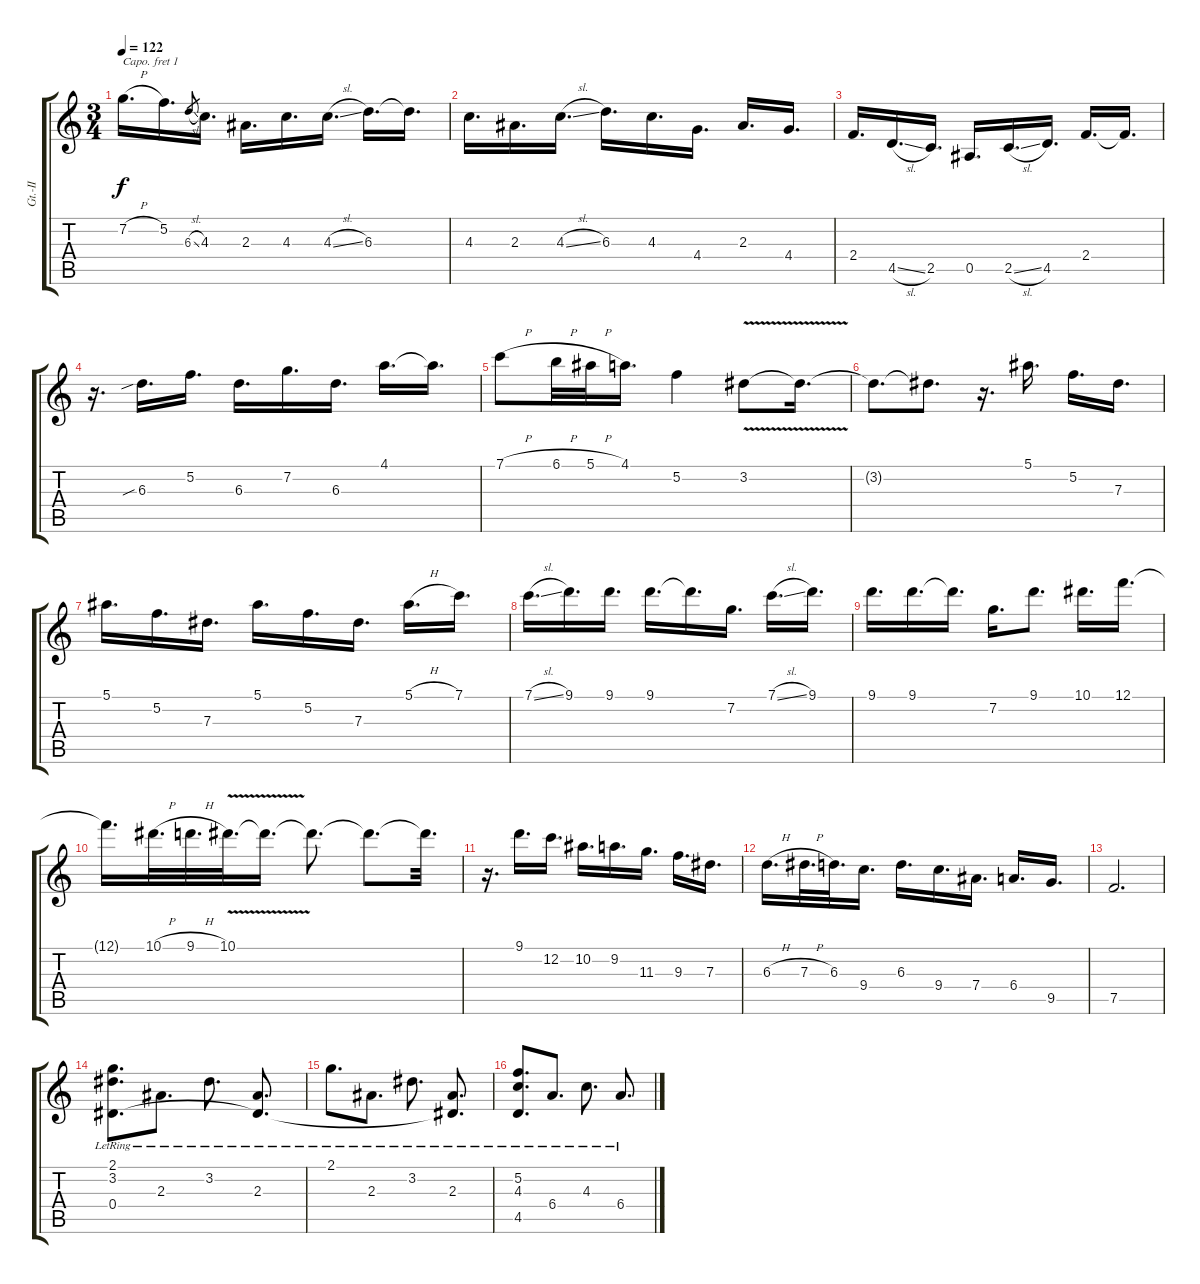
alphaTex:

\track ("Gt.-II" "Gt.-II") {instrument acousticguitarsteel}
\staff {score tabs}
\capo 1
\tuning (E4 B3 G3 D3 A2 E2) {hide}
\ts (3 4)
\tempo 122
\clef g2
\ks c
7.2{h}.16{d dy f} 5.2.16{d} 6.3{sl}.8{gr} 4.3.16{d} 2.3.16{d} 4.3.16{d} 4.3{sl}.16{d} 6.3.16{d} 6.3{t}.16{d} |
4.3.16{d} 2.3.16{d} 4.3{sl}.16{d} 6.3.16{d} 4.3.16{d} 4.4.16{d} 2.3.16{d} 4.4.16{d} |
2.4.16{d} 4.5{sl}.16{d} 2.5.16{d} 0.5.16{d} 2.5{sl}.16{d} 4.5.16{d} 2.4.16{d} 2.4{t}.16{d} |
r.16{d} 6.3{sib}.16{d} 5.2.16{d} 6.3.16{d} 7.2.16{d} 6.3.16{d} 4.1.16{d} 4.1{t}.16{d} |
7.1{h}.8 6.1{h}.32 5.1{h}.32 4.1.16{d} 5.2.4 3.2{v}.8 3.2{t}.16{d} |
3.2{t}.8{d} 3.2{t}.8{d} r.16{d} 5.1.16{d} 5.2.16{d} 7.3.16{d} |
5.1.16{d} 5.2.16{d} 7.3.16{d} 5.1.16{d} 5.2.16{d} 7.3.16{d} 5.1{h}.16{d} 7.1.16{d} |
7.1{sl}.16{d} 9.1.16{d} 9.1.16{d} 9.1.16{d} 9.1{t}.16{d} 7.2.16{d} 7.1{sl}.16{d} 9.1.16{d} |
9.1.16{d} 9.1.16{d} 9.1{t}.16{d} 7.2.16{d} 9.1.8{d} 10.1.16{d} 12.1.16{d} |
12.1{t}.16{d} 10.1{h}.32{d} 9.1{h}.32{d} 10.1{v}.32{d} 10.1{t}.16{d} 10.1{t}.8{d} 10.1{t}.8{d} 10.1{t}.32{d} |
r.16{d} 9.1.16{d} 12.2.16{d} 10.2.16{d} 9.2.16{d} 11.3.16{d} 9.3.16{d} 7.3.16{d} |
6.3{h}.16{d} 7.3{h}.32{d} 6.3.32{d} 9.4.16{d} 6.3.16{d} 9.4.16{d} 7.4.16{d} 6.4.16{d} 9.5.16{d} |
7.5.2{d} |
(2.1{lr} 3.2{lr} 0.4{lr}).8{d} 2.3{lr}.8{d} 3.2{lr}.8{d} (2.3{lr} 0.4{t}).8{d} |
2.1{lr}.8{d} 2.3{lr}.8{d} 3.2{lr}.8{d} (2.3{lr} 0.4{t}).8{d} |
(5.2{lr} 4.3{lr} 4.5{lr}).8{d} 6.4{lr}.8{d} 4.3{lr}.8{d} 6.4{lr}.8{d}
